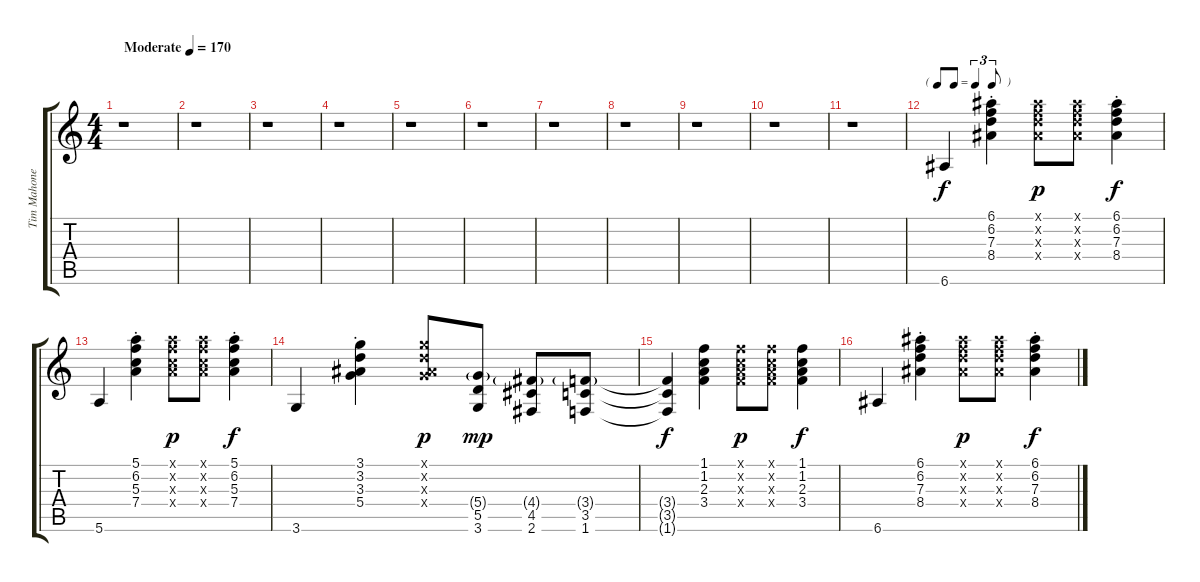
\track ("Tim Mahoney [Reggae]" "Tim Mahone") {instrument acousticguitarsteel}
\staff {score tabs}
\tuning (E4 B3 G3 D3 A2 E2) {hide}
\ts (4 4)
\tempo (170 "Moderate")
\clef g2
\ks c
r.1{dy f instrument acousticguitarsteel} |
r.1 |
r.1 |
r.1 |
r.1 |
r.1 |
r.1 |
r.1 |
r.1 |
r.1 |
r.1 |
\tf triplet8th
6.6.4 (6.1{st} 6.2{st} 7.3{st} 8.4{st}).4 (6.1{x} 6.2{x} 7.3{x} 8.4{x}).8{dy p} (6.1{x} 6.2{x} 7.3{x} 8.4{x}).8 (6.1{st} 6.2{st} 7.3{st} 8.4{st}).4{dy f} |
5.6.4 (5.1{st} 6.2{st} 5.3{st} 7.4{st}).4 (5.1{x} 6.2{x} 5.3{x} 7.4{x}).8{dy p} (5.1{x} 6.2{x} 5.3{x} 7.4{x}).8 (5.1{st} 6.2{st} 5.3{st} 7.4{st}).4{dy f} |
3.6.4 (3.1{st} 3.2{st} 3.3{st} 5.4{st}).4 (3.1{x} 3.2{x} 3.3{x} 5.4{x}).8{dy p} (5.4{g} 5.5 3.6).8{dy mp} (4.4{g} 4.5 2.6).8 (3.4{g} 3.5 1.6).8 |
(3.4{t} 3.5{t} 1.6{t}).4{dy f} (1.1 1.2 2.3 3.4).4 (1.1{x} 1.2{x} 2.3{x} 3.4{x}).8{dy p} (1.1{x} 1.2{x} 2.3{x} 3.4{x}).8 (1.1 1.2 2.3 3.4).4{dy f} |
6.6.4 (6.1{st} 6.2{st} 7.3{st} 8.4{st}).4 (6.1{x} 6.2{x} 7.3{x} 8.4{x}).8{dy p} (6.1{x} 6.2{x} 7.3{x} 8.4{x}).8 (6.1{st} 6.2{st} 7.3{st} 8.4{st}).4{dy f}
